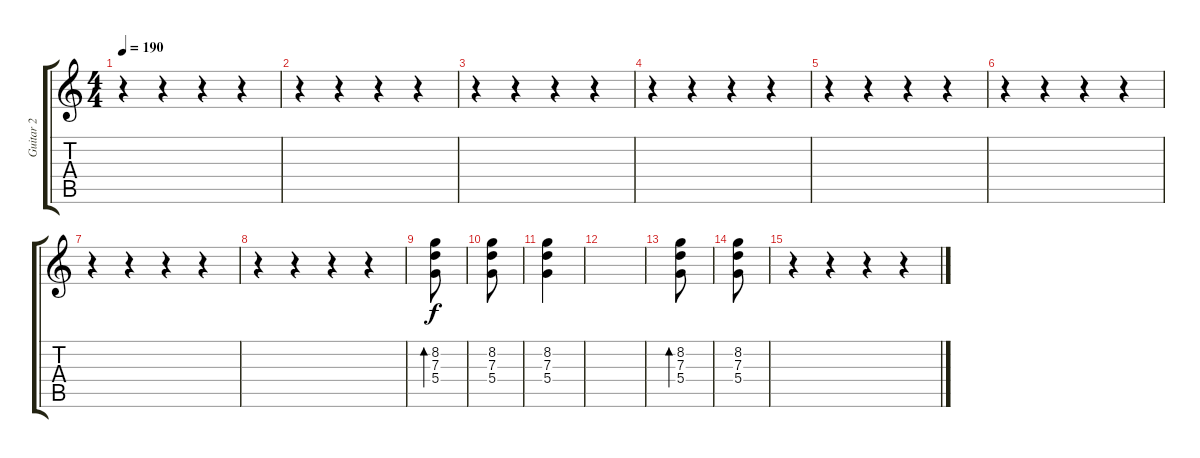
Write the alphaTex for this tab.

\track ("Guitar 2" "Guitar 2") {instrument overdrivenguitar}
\staff {score tabs}
\tuning (E4 B3 G3 D3 A2 E2) {hide}
\ts (4 4)
\tempo 190
\clef g2
\ks c
r.4{dy f} r.4 r.4 r.4 |
r.4 r.4 r.4 r.4 |
r.4 r.4 r.4 r.4 |
r.4 r.4 r.4 r.4 |
r.4 r.4 r.4 r.4 |
r.4 r.4 r.4 r.4 |
r.4 r.4 r.4 r.4 |
r.4 r.4 r.4 r.4 |
(8.2 7.3 5.4).8{bd 60} |
(8.2 7.3 5.4).8 |
(8.2 7.3 5.4).4 |
|
(8.2 7.3 5.4).8{bd 60} |
(8.2 7.3 5.4).8 |
r.4 r.4 r.4 r.4
